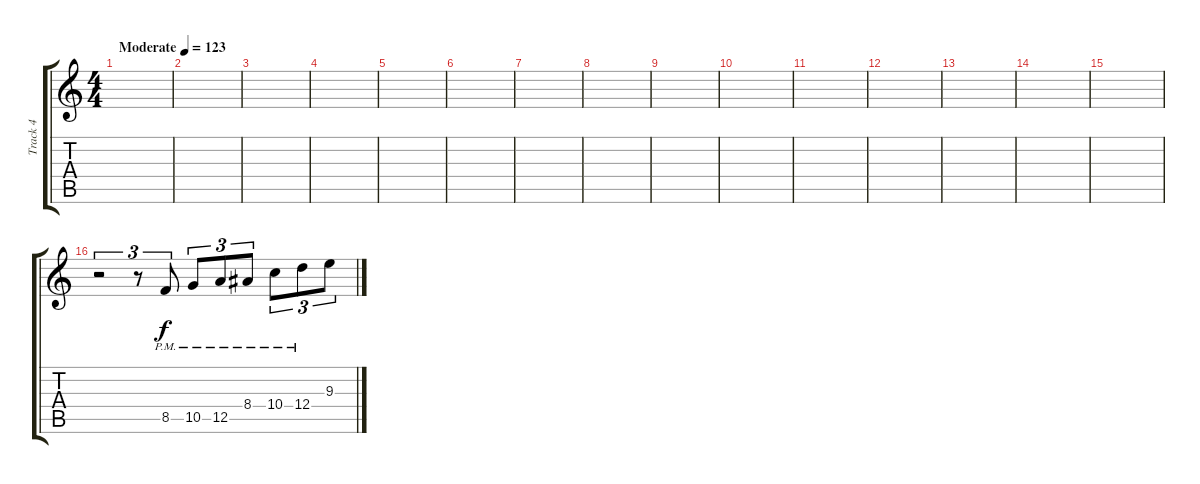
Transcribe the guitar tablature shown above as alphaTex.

\track ("Track 4" "Track 4") {instrument overdrivenguitar}
\staff {score tabs}
\tuning (E4 B3 G3 D3 A2 E2) {hide}
\ts (4 4)
\tempo (123 "Moderate")
\clef g2
\ks c
|
|
|
|
|
|
|
|
|
|
|
|
|
|
|
r.2{tu (3 2)} r.8{tu (3 2)} 8.5{pm}.8{tu (3 2)} 10.5{pm}.8{tu (3 2)} 12.5{pm}.8{tu (3 2)} 8.4{pm}.8{tu (3 2)} 10.4{pm}.8{tu (3 2)} 12.4{pm}.8{tu (3 2)} 9.3.8{tu (3 2)}
